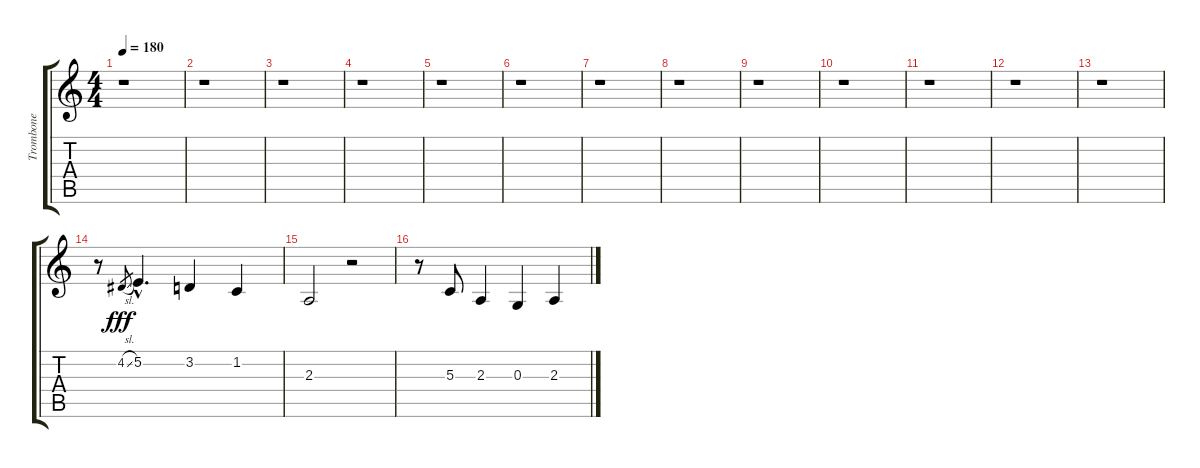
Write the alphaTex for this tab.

\track ("Trombone" "Trombone") {instrument trombone}
\staff {score tabs}
\tuning (E4 B3 G3 D3 A2 E2) {hide}
\ts (4 4)
\tempo 180
\clef g2
\ks c
r.1{dy ff} |
r.1 |
r.1 |
r.1 |
r.1 |
r.1 |
r.1 |
r.1 |
r.1 |
r.1 |
r.1 |
r.1 |
r.1 |
r.8 4.2{sl}.8{gr dy fff} 5.2{hac}.4{d volume 16} 3.2.4 1.2.4 |
2.3.2 r.2 |
r.8 5.3.8 2.3.4 0.3.4 2.3.4
